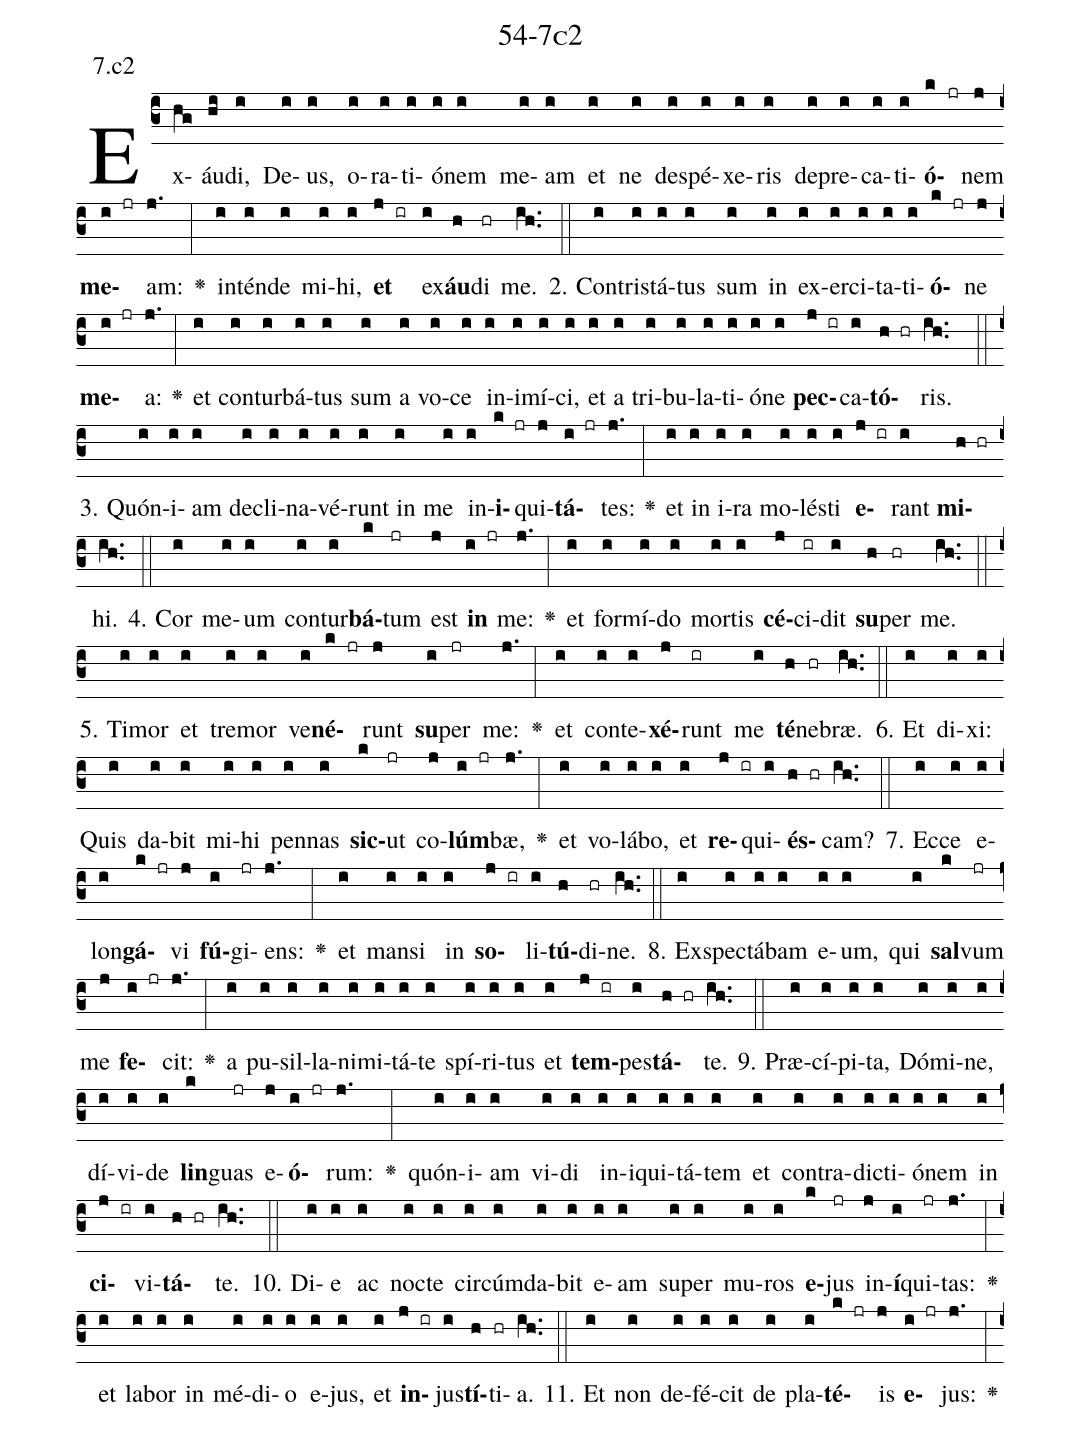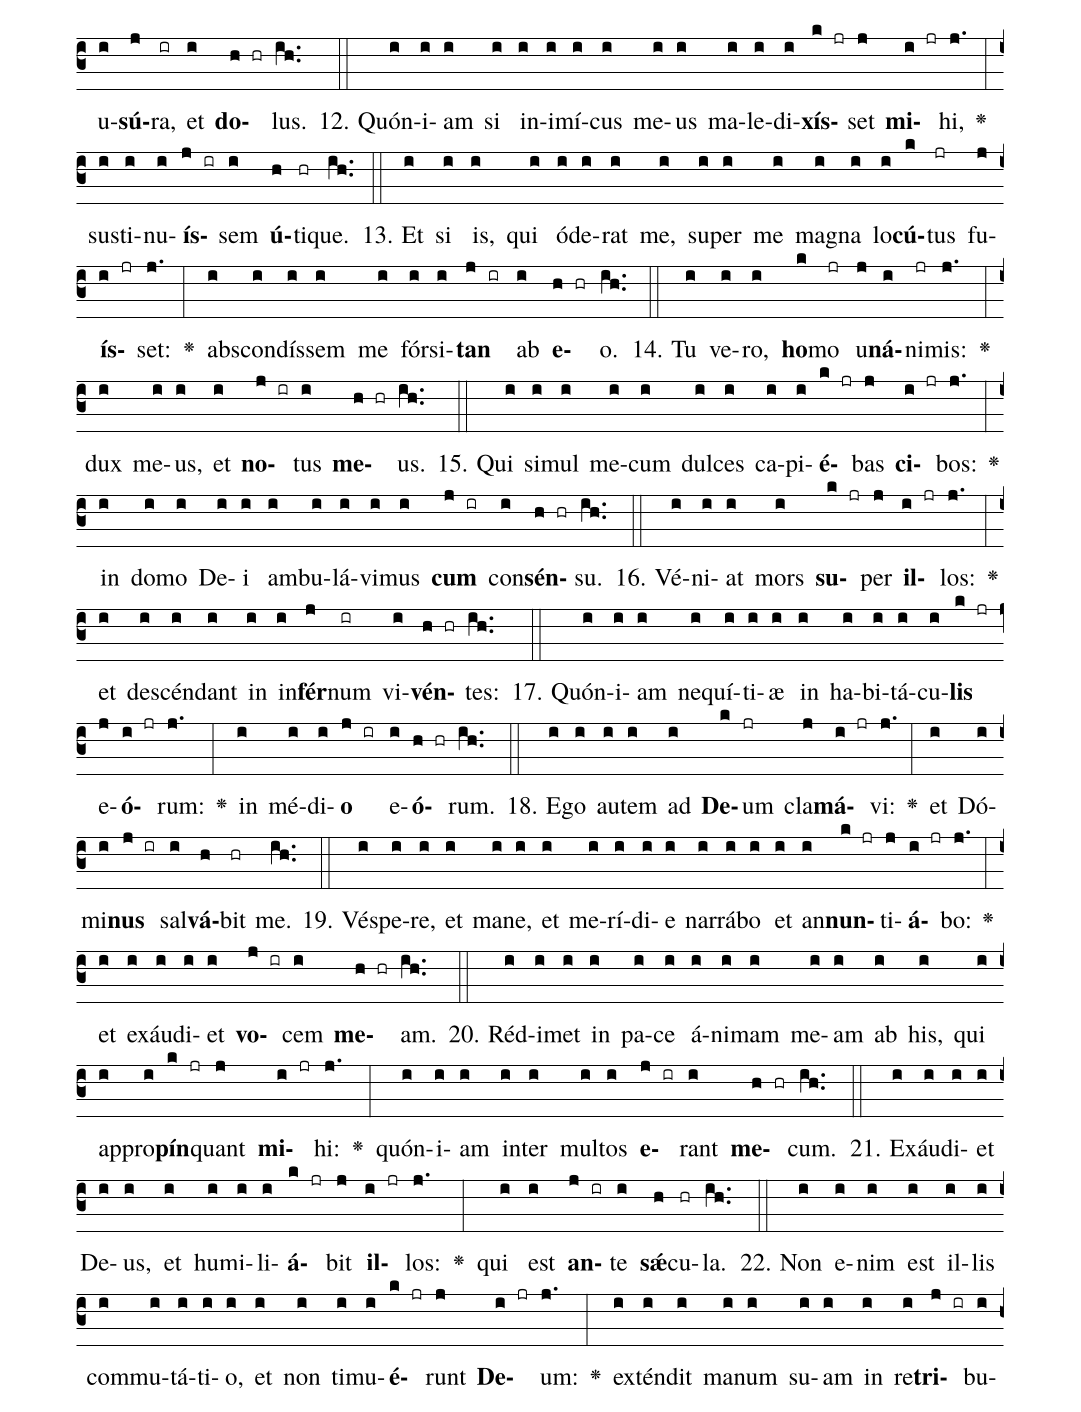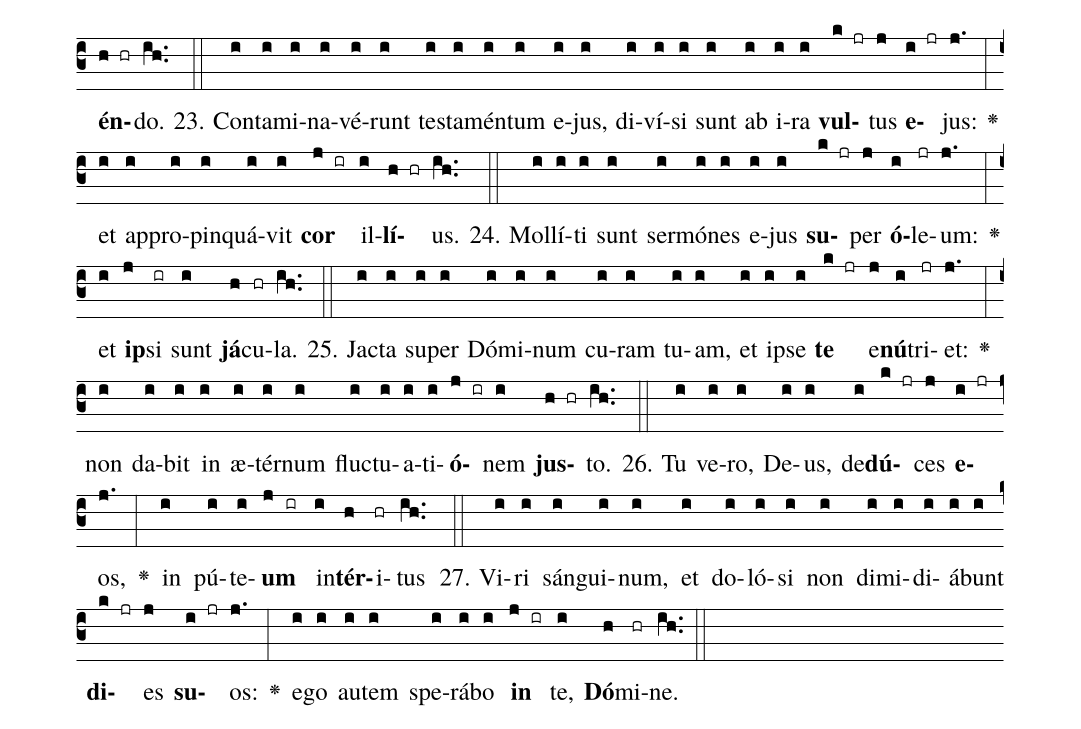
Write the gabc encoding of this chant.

name: 54-7c2;
annotation: 7.c2;
%%
(c3)Ex(hg)áu(hi)di,(i) De(i)us,(i) o(i)ra(i)ti(i)ó(i)nem(i) me(i)am(i) et(i) ne(i) de(i)spé(i)xe(i)ris(i) de(i)pre(i)ca(i)ti(i)<b>ó</b>(k jr)nem(j) <b>me</b>(i jr)am:(j.) <v>\greheightstar</v>(:) in(i)tén(i)de(i) mi(i)hi,(i) <b>et</b>(j ir) ex(i)<b>áu</b>(h)di(hr) me.(ih..) (::)
2. Con(i)tris(i)tá(i)tus(i) sum(i) in(i) ex(i)er(i)ci(i)ta(i)ti(i)<b>ó</b>(k jr)ne(j) <b>me</b>(i jr)a:(j.) <v>\greheightstar</v>(:) et(i) con(i)tur(i)bá(i)tus(i) sum(i) a(i) vo(i)ce(i) in(i)i(i)mí(i)ci,(i) et(i) a(i) tri(i)bu(i)la(i)ti(i)ó(i)ne(i) <b>pec</b>(j ir)ca(i)<b>tó</b>(h hr)ris.(ih..) (::)
3. Quón(i)i(i)am(i) de(i)cli(i)na(i)vé(i)runt(i) in(i) me(i) in(i)<b>i</b>(k jr)qui(j)<b>tá</b>(i jr)tes:(j.) <v>\greheightstar</v>(:) et(i) in(i) i(i)ra(i) mo(i)lés(i)ti(i) <b>e</b>(j ir)rant(i) <b>mi</b>(h hr)hi.(ih..) (::)
4. Cor(i) me(i)um(i) con(i)tur(i)<b>bá</b>(k)tum(jr) est(j) <b>in</b>(i jr) me:(j.) <v>\greheightstar</v>(:) et(i) for(i)mí(i)do(i) mor(i)tis(i) <b>cé</b>(j)ci(ir)dit(i) <b>su</b>(h)per(hr) me.(ih..) (::)
5. Ti(i)mor(i) et(i) tre(i)mor(i) ve(i)<b>né</b>(k jr)runt(j) <b>su</b>(i)per(jr) me:(j.) <v>\greheightstar</v>(:) et(i) con(i)te(i)<b>xé</b>(j)runt(ir) me(i) <b>té</b>(h)ne(hr)bræ.(ih..) (::)
6. Et(i) di(i)xi:(i) Quis(i) da(i)bit(i) mi(i)hi(i) pen(i)nas(i) <b>sic</b>(k)ut(jr) co(j)<b>lúm</b>(i jr)bæ,(j.) <v>\greheightstar</v>(:) et(i) vo(i)lá(i)bo,(i) et(i) <b>re</b>(j ir)qui(i)<b>és</b>(h hr)cam?(ih..) (::)
7. Ec(i)ce(i) e(i)lon(i)<b>gá</b>(k jr)vi(j) <b>fú</b>(i)gi(jr)ens:(j.) <v>\greheightstar</v>(:) et(i) man(i)si(i) in(i) <b>so</b>(j ir)li(i)<b>tú</b>(h)di(hr)ne.(ih..) (::)
8. Ex(i)spec(i)tá(i)bam(i) e(i)um,(i) qui(i) <b>sal</b>(k)vum(jr) me(j) <b>fe</b>(i jr)cit:(j.) <v>\greheightstar</v>(:) a(i) pu(i)sil(i)la(i)ni(i)mi(i)tá(i)te(i) spí(i)ri(i)tus(i) et(i) <b>tem</b>(j ir)pes(i)<b>tá</b>(h hr)te.(ih..) (::)
9. Præ(i)cí(i)pi(i)ta,(i) Dó(i)mi(i)ne,(i) dí(i)vi(i)de(i) <b>lin</b>(k)guas(jr) e(j)<b>ó</b>(i jr)rum:(j.) <v>\greheightstar</v>(:) quón(i)i(i)am(i) vi(i)di(i) in(i)i(i)qui(i)tá(i)tem(i) et(i) con(i)tra(i)dic(i)ti(i)ó(i)nem(i) in(i) <b>ci</b>(j ir)vi(i)<b>tá</b>(h hr)te.(ih..) (::)
10. Di(i)e(i) ac(i) noc(i)te(i) cir(i)cúm(i)da(i)bit(i) e(i)am(i) su(i)per(i) mu(i)ros(i) <b>e</b>(k)jus(jr) in(j)<b>í</b>(i)qui(jr)tas:(j.) <v>\greheightstar</v>(:) et(i) la(i)bor(i) in(i) mé(i)di(i)o(i) e(i)jus,(i) et(i) <b>in</b>(j ir)jus(i)<b>tí</b>(h)ti(hr)a.(ih..) (::)
11. Et(i) non(i) de(i)fé(i)cit(i) de(i) pla(i)<b>té</b>(k jr)is(j) <b>e</b>(i jr)jus:(j.) <v>\greheightstar</v>(:) u(i)<b>sú</b>(j)ra,(ir) et(i) <b>do</b>(h hr)lus.(ih..) (::)
12. Quón(i)i(i)am(i) si(i) in(i)i(i)mí(i)cus(i) me(i)us(i) ma(i)le(i)di(i)<b>xís</b>(k jr)set(j) <b>mi</b>(i jr)hi,(j.) <v>\greheightstar</v>(:) sus(i)ti(i)nu(i)<b>ís</b>(j ir)sem(i) <b>ú</b>(h)ti(hr)que.(ih..) (::)
13. Et(i) si(i) is,(i) qui(i) ó(i)de(i)rat(i) me,(i) su(i)per(i) me(i) ma(i)gna(i) lo(i)<b>cú</b>(k)tus(jr) fu(j)<b>ís</b>(i jr)set:(j.) <v>\greheightstar</v>(:) abs(i)con(i)dís(i)sem(i) me(i) fór(i)si(i)<b>tan</b>(j ir) ab(i) <b>e</b>(h hr)o.(ih..) (::)
14. Tu(i) ve(i)ro,(i) <b>ho</b>(k)mo(jr) u(j)<b>ná</b>(i)ni(jr)mis:(j.) <v>\greheightstar</v>(:) dux(i) me(i)us,(i) et(i) <b>no</b>(j ir)tus(i) <b>me</b>(h hr)us.(ih..) (::)
15. Qui(i) si(i)mul(i) me(i)cum(i) dul(i)ces(i) ca(i)pi(i)<b>é</b>(k jr)bas(j) <b>ci</b>(i jr)bos:(j.) <v>\greheightstar</v>(:) in(i) do(i)mo(i) De(i)i(i) am(i)bu(i)lá(i)vi(i)mus(i) <b>cum</b>(j ir) con(i)<b>sén</b>(h hr)su.(ih..) (::)
16. Vé(i)ni(i)at(i) mors(i) <b>su</b>(k jr)per(j) <b>il</b>(i jr)los:(j.) <v>\greheightstar</v>(:) et(i) de(i)scén(i)dant(i) in(i) in(i)<b>fér</b>(j)num(ir) vi(i)<b>vén</b>(h hr)tes:(ih..) (::)
17. Quón(i)i(i)am(i) ne(i)quí(i)ti(i)æ(i) in(i) ha(i)bi(i)tá(i)cu(i)<b>lis</b>(k jr) e(j)<b>ó</b>(i jr)rum:(j.) <v>\greheightstar</v>(:) in(i) mé(i)di(i)<b>o</b>(j ir) e(i)<b>ó</b>(h hr)rum.(ih..) (::)
18. E(i)go(i) au(i)tem(i) ad(i) <b>De</b>(k)um(jr) cla(j)<b>má</b>(i jr)vi:(j.) <v>\greheightstar</v>(:) et(i) Dó(i)mi(i)<b>nus</b>(j ir) sal(i)<b>vá</b>(h)bit(hr) me.(ih..) (::)
19. Vés(i)pe(i)re,(i) et(i) ma(i)ne,(i) et(i) me(i)rí(i)di(i)e(i) nar(i)rá(i)bo(i) et(i) an(i)<b>nun</b>(k jr)ti(j)<b>á</b>(i jr)bo:(j.) <v>\greheightstar</v>(:) et(i) ex(i)áu(i)di(i)et(i) <b>vo</b>(j ir)cem(i) <b>me</b>(h hr)am.(ih..) (::)
20. Réd(i)i(i)met(i) in(i) pa(i)ce(i) á(i)ni(i)mam(i) me(i)am(i) ab(i) his,(i) qui(i) ap(i)pro(i)<b>pín</b>(k jr)quant(j) <b>mi</b>(i jr)hi:(j.) <v>\greheightstar</v>(:) quón(i)i(i)am(i) in(i)ter(i) mul(i)tos(i) <b>e</b>(j ir)rant(i) <b>me</b>(h hr)cum.(ih..) (::)
21. Ex(i)áu(i)di(i)et(i) De(i)us,(i) et(i) hu(i)mi(i)li(i)<b>á</b>(k jr)bit(j) <b>il</b>(i jr)los:(j.) <v>\greheightstar</v>(:) qui(i) est(i) <b>an</b>(j ir)te(i) <b>sǽ</b>(h)cu(hr)la.(ih..) (::)
22. Non(i) e(i)nim(i) est(i) il(i)lis(i) com(i)mu(i)tá(i)ti(i)o,(i) et(i) non(i) ti(i)mu(i)<b>é</b>(k jr)runt(j) <b>De</b>(i jr)um:(j.) <v>\greheightstar</v>(:) ex(i)tén(i)dit(i) ma(i)num(i) su(i)am(i) in(i) re(i)<b>tri</b>(j ir)bu(i)<b>én</b>(h hr)do.(ih..) (::)
23. Con(i)ta(i)mi(i)na(i)vé(i)runt(i) tes(i)ta(i)mén(i)tum(i) e(i)jus,(i) di(i)ví(i)si(i) sunt(i) ab(i) i(i)ra(i) <b>vul</b>(k jr)tus(j) <b>e</b>(i jr)jus:(j.) <v>\greheightstar</v>(:) et(i) ap(i)pro(i)pin(i)quá(i)vit(i) <b>cor</b>(j ir) il(i)<b>lí</b>(h hr)us.(ih..) (::)
24. Mol(i)lí(i)ti(i) sunt(i) ser(i)mó(i)nes(i) e(i)jus(i) <b>su</b>(k jr)per(j) <b>ó</b>(i)le(jr)um:(j.) <v>\greheightstar</v>(:) et(i) <b>ip</b>(j)si(ir) sunt(i) <b>já</b>(h)cu(hr)la.(ih..) (::)
25. Jac(i)ta(i) su(i)per(i) Dó(i)mi(i)num(i) cu(i)ram(i) tu(i)am,(i) et(i) ip(i)se(i) <b>te</b>(k jr) e(j)<b>nú</b>(i)tri(jr)et:(j.) <v>\greheightstar</v>(:) non(i) da(i)bit(i) in(i) æ(i)tér(i)num(i) fluc(i)tu(i)a(i)ti(i)<b>ó</b>(j ir)nem(i) <b>jus</b>(h hr)to.(ih..) (::)
26. Tu(i) ve(i)ro,(i) De(i)us,(i) de(i)<b>dú</b>(k jr)ces(j) <b>e</b>(i jr)os,(j.) <v>\greheightstar</v>(:) in(i) pú(i)te(i)<b>um</b>(j ir) in(i)<b>tér</b>(h)i(hr)tus(ih..) (::)
27. Vi(i)ri(i) sán(i)gui(i)num,(i) et(i) do(i)ló(i)si(i) non(i) di(i)mi(i)di(i)á(i)bunt(i) <b>di</b>(k jr)es(j) <b>su</b>(i jr)os:(j.) <v>\greheightstar</v>(:) e(i)go(i) au(i)tem(i) spe(i)rá(i)bo(i) <b>in</b>(j ir) te,(i) <b>Dó</b>(h)mi(hr)ne.(ih..) (::)
